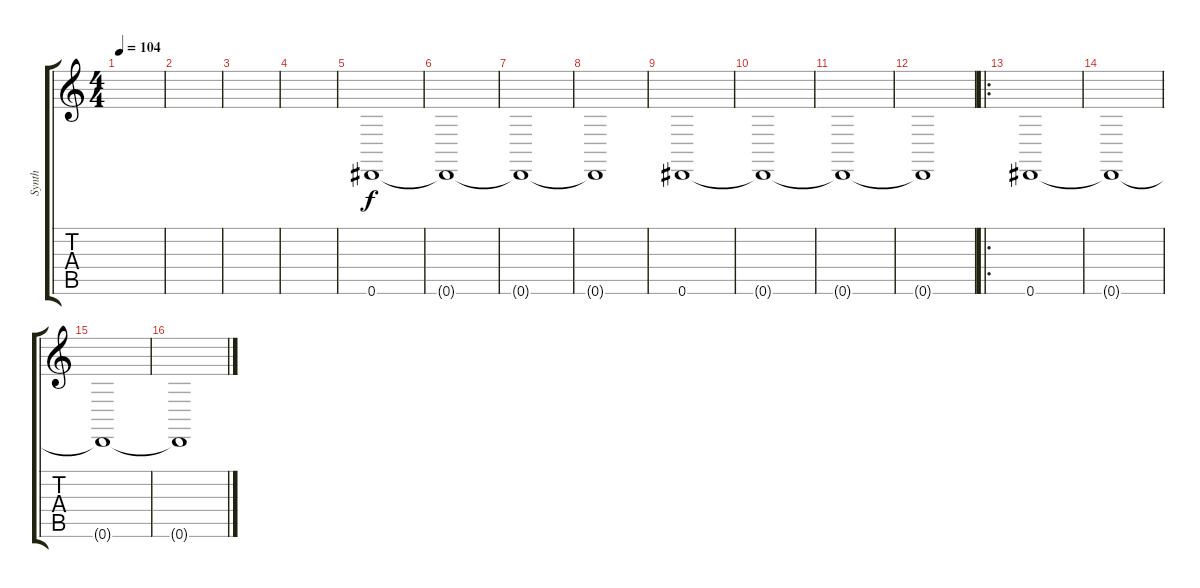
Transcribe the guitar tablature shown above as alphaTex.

\track ("Synth" "Synth") {instrument pad5bowed}
\staff {score tabs}
\tuning (Eb4 Bb3 Gb3 Db3 Ab2 Eb2) {hide}
\ts (4 4)
\tempo 104
\clef g2
\ks c
|
|
|
|
0.6.1 |
0.6{t}.1 |
0.6{t}.1 |
0.6{t}.1 |
0.6.1 |
0.6{t}.1 |
0.6{t}.1 |
0.6{t}.1 |
\ro
0.6.1 |
0.6{t}.1 |
0.6{t}.1 |
0.6{t}.1
